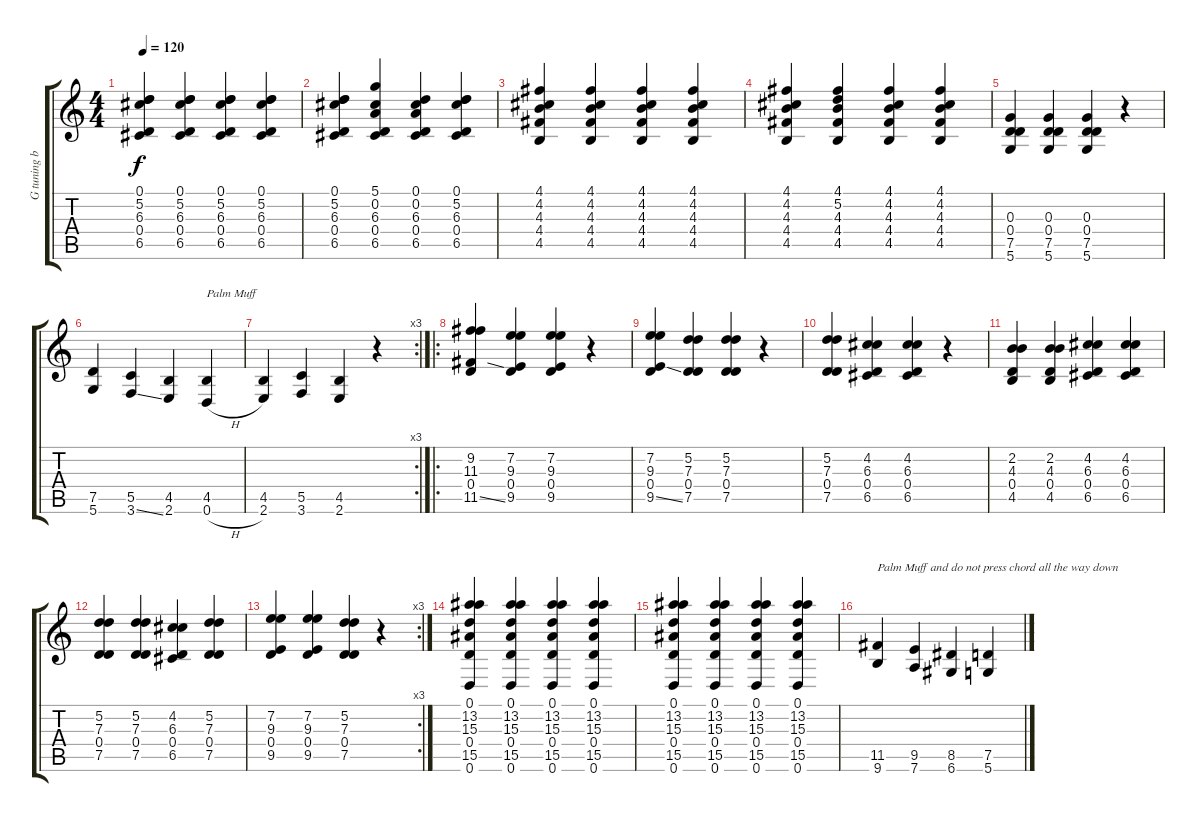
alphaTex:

\track ("G tuning but tune B string to A4" "G tuning b") {instrument acousticguitarnylon}
\staff {score tabs}
\tuning (D4 A3 G3 D3 G2 D2) {hide}
\ts (4 4)
\tempo 120
\clef g2
\ks c
(0.1 5.2 6.3 0.4 6.5).4{dy f} (0.1 5.2 6.3 0.4 6.5).4 (0.1 5.2 6.3 0.4 6.5).4 (0.1 5.2 6.3 0.4 6.5).4 |
(0.1 5.2 6.3 0.4 6.5).4 (5.1 0.2 6.3 0.4 6.5).4 (0.1 0.2 6.3 0.4 6.5).4 (0.1 5.2 6.3 0.4 6.5).4 |
(4.1 4.2 4.3 4.4 4.5).4 (4.1 4.2 4.3 4.4 4.5).4 (4.1 4.2 4.3 4.4 4.5).4 (4.1 4.2 4.3 4.4 4.5).4 |
(4.1 4.2 4.3 4.4 4.5).4 (4.1 5.2 4.3 4.4 4.5).4 (4.1 4.2 4.3 4.4 4.5).4 (4.1 4.2 4.3 4.4 4.5).4 |
(0.3 0.4 7.5 5.6).4 (0.3 0.4 7.5 5.6).4 (0.3 0.4 7.5 5.6).4 r.4 |
(7.5 5.6).4 (5.5 3.6{ss}).4 (4.5 2.6).4 (4.5 0.6{h}).4{txt "Palm Muff"} |
\rc 3
(4.5 2.6).4 (5.5 3.6).4 (4.5 2.6).4 r.4 |
\ro
(9.2 11.3 0.4 11.5{ss}).4 (7.2 9.3 0.4 9.5).4 (7.2 9.3 0.4 9.5).4 r.4 |
(7.2 9.3 0.4 9.5{ss}).4 (5.2 7.3 0.4 7.5).4 (5.2 7.3 0.4 7.5).4 r.4 |
(5.2 7.3 0.4 7.5).4 (4.2 6.3 0.4 6.5).4 (4.2 6.3 0.4 6.5).4 r.4 |
(2.2 4.3 0.4 4.5).4 (2.2 4.3 0.4 4.5).4 (4.2 6.3 0.4 6.5).4 (4.2 6.3 0.4 6.5).4 |
(5.2 7.3 0.4 7.5).4 (5.2 7.3 0.4 7.5).4 (4.2 6.3 0.4 6.5).4 (5.2 7.3 0.4 7.5).4 |
\rc 3
(7.2 9.3 0.4 9.5).4 (7.2 9.3 0.4 9.5).4 (5.2 7.3 0.4 7.5).4 r.4 |
(0.1 13.2 15.3 0.4 15.5 0.6).4 (0.1 13.2 15.3 0.4 15.5 0.6).4 (0.1 13.2 15.3 0.4 15.5 0.6).4 (0.1 13.2 15.3 0.4 15.5 0.6).4 |
(0.1 13.2 15.3 0.4 15.5 0.6).4 (0.1 13.2 15.3 0.4 15.5 0.6).4 (0.1 13.2 15.3 0.4 15.5 0.6).4 (0.1 13.2 15.3 0.4 15.5 0.6).4 |
(11.5 9.6).4{txt "Palm Muff and do not press chord all the way down"} (9.5 7.6).4 (8.5 6.6).4 (7.5 5.6).4
